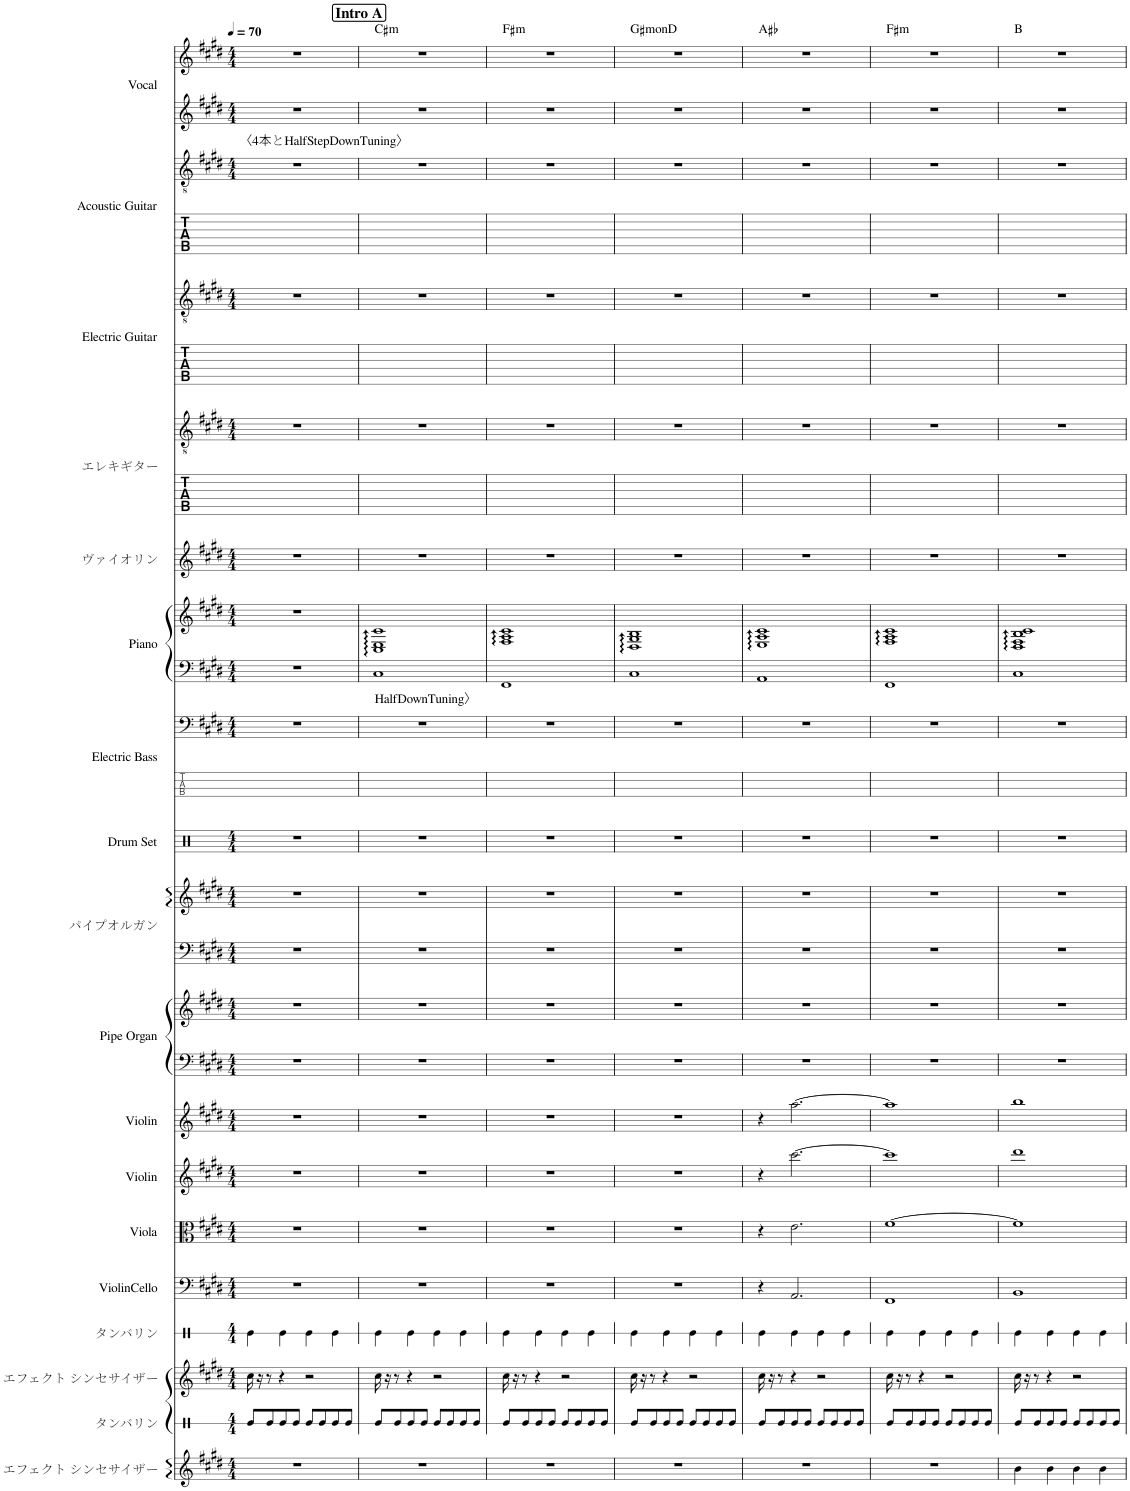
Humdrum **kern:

**kern	**kern	**kern	**kern	**kern	**kern	**kern	**kern	**kern	**kern	**kern	**kern	**kern	**kern	**kern	**harte	**kern	**kern	**kern	**kern	**kern	**kern	**kern	**kern	**kern	**harte	**kern	**kern	**harte
*part18	*part17	*part16	*part15	*part14	*part13	*part12	*part11	*part10	*part10	*part9	*part9	*part8	*part7	*part7	*part7	*part6	*part6	*part5	*part4	*part4	*part3	*part3	*part2	*part2	*part2	*part1	*part1	*part1
*staff26	*staff25	*staff24	*staff23	*staff22	*staff21	*staff20	*staff19	*staff18	*staff17	*staff16	*staff15	*staff14	*staff13	*staff12	*	*staff11	*staff10	*staff9	*staff8	*staff7	*staff6	*staff5	*staff4	*staff3	*	*staff2	*staff1	*
*I"エフェクト シンセサイザー	*I"タンバリン	*I"エフェクト シンセサイザー	*I"タンバリン	*I"ViolinCello	*I"Viola	*I"Violin	*I"Violin	*I"Pipe Organ	*	*I"パイプオルガン	*	*I"Drum Set	*I"Electric Bass	*	*	*I"Piano	*	*I"ヴァイオリン	*I"エレキギター	*	*I"Electric Guitar	*	*I"Acoustic Guitar	*	*	*I"Vocal	*	*
*	*	*	*	*I'Vc.	*I'Vla.	*I'Vln.	*I'Vln.	*I'Org.	*	*	*	*I'Drs.	*I'El. B.	*	*	*I'Pno.	*	*	*	*	*I'El. Guit.	*	*I'Guit.	*	*	*I'Vo.	*	*
*	*stria1	*	*stria1	*	*	*	*	*	*	*	*	*	*stria4	*	*	*	*	*	*stria6	*	*stria6	*	*stria6	*	*	*	*	*
*clefG2	*clefX	*clefG2	*clefX	*clefF4	*clefC3	*clefG2	*clefG2	*clefF4	*clefG2	*clefF4	*clefG2	*clefX	*	*clefF4	*	*clefF4	*clefG2	*clefG2	*	*clefGv2	*	*clefGv2	*	*clefGv2	*	*clefG2	*clefG2	*
*	*	*	*	*	*	*	*	*	*	*	*	*	*Trd7c12	*Trd7c12	*	*	*	*	*	*	*	*	*	*	*	*	*	*
*k[f#c#g#d#]	*k[]	*k[f#c#g#d#]	*k[]	*k[f#c#g#d#]	*k[f#c#g#d#]	*k[f#c#g#d#]	*k[f#c#g#d#]	*k[f#c#g#d#]	*k[f#c#g#d#]	*k[f#c#g#d#]	*k[f#c#g#d#]	*k[b-]	*k[f#c#g#d#]	*k[f#c#g#d#]	*	*k[f#c#g#d#]	*k[f#c#g#d#]	*k[f#c#g#d#]	*k[f#c#g#d#]	*k[f#c#g#d#]	*k[f#c#g#d#]	*k[f#c#g#d#]	*k[f#c#g#d#]	*k[f#c#g#d#]	*	*k[f#c#g#d#]	*k[f#c#g#d#]	*
*M4/4	*M4/4	*M4/4	*M4/4	*M4/4	*M4/4	*M4/4	*M4/4	*M4/4	*M4/4	*M4/4	*M4/4	*M4/4	*M4/4	*M4/4	*	*M4/4	*M4/4	*M4/4	*M4/4	*M4/4	*M4/4	*M4/4	*M4/4	*M4/4	*	*M4/4	*M4/4	*
*MM70	*MM70	*MM70	*MM70	*MM70	*MM70	*MM70	*MM70	*MM70	*MM70	*MM70	*MM70	*MM70	*MM70	*MM70	*	*MM70	*MM70	*MM70	*MM70	*MM70	*MM70	*MM70	*MM70	*MM70	*	*MM70	*MM70	*
=1	=1	=1	=1	=1	=1	=1	=1	=1	=1	=1	=1	=1	=1	=1	=1	=1	=1	=1	=1	=1	=1	=1	=1	=1	=1	=1	=1	=1
!	!	!	!	!	!	!	!	!	!	!	!	!	!	!	!	!	!	!	!	!	!	!	!	!	!LO:H:kt=〈4本とHalfStepDownTuning〉	!	!	!
1r	8Re/L	16cc#\	4Re\	1r	1r	1r	1r	1r	1r	1r	1r	1r	1r	1r	.	1r	1r	1r	1r	1r	1r	1r	1r	1r	N	1r	1r	.
.	.	16r	.	.	.	.	.	.	.	.	.	.	.	.	.	.	.	.	.	.	.	.	.	.	.	.	.	.
.	8Re/	8r	.	.	.	.	.	.	.	.	.	.	.	.	.	.	.	.	.	.	.	.	.	.	.	.	.	.
.	8Re/	4r	4Re\	.	.	.	.	.	.	.	.	.	.	.	.	.	.	.	.	.	.	.	.	.	.	.	.	.
.	8Re/J	.	.	.	.	.	.	.	.	.	.	.	.	.	.	.	.	.	.	.	.	.	.	.	.	.	.	.
.	8Re/L	2r	4Re\	.	.	.	.	.	.	.	.	.	.	.	.	.	.	.	.	.	.	.	.	.	.	.	.	.
.	8Re/	.	.	.	.	.	.	.	.	.	.	.	.	.	.	.	.	.	.	.	.	.	.	.	.	.	.	.
.	8Re/	.	4Re\	.	.	.	.	.	.	.	.	.	.	.	.	.	.	.	.	.	.	.	.	.	.	.	.	.
.	8Re/J	.	.	.	.	.	.	.	.	.	.	.	.	.	.	.	.	.	.	.	.	.	.	.	.	.	.	.
!!LO:REH:place=s1:a:B:cj:fs=14:t=Intro A
=2	=2	=2	=2	=2	=2	=2	=2	=2	=2	=2	=2	=2	=2	=2	=2	=2	=2	=2	=2	=2	=2	=2	=2	=2	=2	=2	=2	=2
!	!	!	!	!	!	!	!	!	!	!	!	!	!	!	!LO:H:kt=HalfDownTuning〉	!	!	!	!	!	!	!	!	!	!	!	!	!LO:H:kt=m
1r	8Re/L	16cc#\	4Re\	1r	1r	1r	1r	1r	1r	1r	1r	1r	1r	1r	N	1C#	1C# 1E 1c#	1r	1r	1r	1r	1r	1r	1r	.	1r	1r	C#:min
.	.	16r	.	.	.	.	.	.	.	.	.	.	.	.	.	.	.	.	.	.	.	.	.	.	.	.	.	.
.	8Re/	8r	.	.	.	.	.	.	.	.	.	.	.	.	.	.	.	.	.	.	.	.	.	.	.	.	.	.
.	8Re/	4r	4Re\	.	.	.	.	.	.	.	.	.	.	.	.	.	.	.	.	.	.	.	.	.	.	.	.	.
.	8Re/J	.	.	.	.	.	.	.	.	.	.	.	.	.	.	.	.	.	.	.	.	.	.	.	.	.	.	.
.	8Re/L	2r	4Re\	.	.	.	.	.	.	.	.	.	.	.	.	.	.	.	.	.	.	.	.	.	.	.	.	.
.	8Re/	.	.	.	.	.	.	.	.	.	.	.	.	.	.	.	.	.	.	.	.	.	.	.	.	.	.	.
.	8Re/	.	4Re\	.	.	.	.	.	.	.	.	.	.	.	.	.	.	.	.	.	.	.	.	.	.	.	.	.
.	8Re/J	.	.	.	.	.	.	.	.	.	.	.	.	.	.	.	.	.	.	.	.	.	.	.	.	.	.	.
=3	=3	=3	=3	=3	=3	=3	=3	=3	=3	=3	=3	=3	=3	=3	=3	=3	=3	=3	=3	=3	=3	=3	=3	=3	=3	=3	=3	=3
!	!	!	!	!	!	!	!	!	!	!	!	!	!	!	!	!	!	!	!	!	!	!	!	!	!	!	!	!LO:H:kt=m
1r	8Re/L	16cc#\	4Re\	1r	1r	1r	1r	1r	1r	1r	1r	1r	1r	1r	.	1FF#	1F# 1A 1c#	1r	1r	1r	1r	1r	1r	1r	.	1r	1r	F#:min
.	.	16r	.	.	.	.	.	.	.	.	.	.	.	.	.	.	.	.	.	.	.	.	.	.	.	.	.	.
.	8Re/	8r	.	.	.	.	.	.	.	.	.	.	.	.	.	.	.	.	.	.	.	.	.	.	.	.	.	.
.	8Re/	4r	4Re\	.	.	.	.	.	.	.	.	.	.	.	.	.	.	.	.	.	.	.	.	.	.	.	.	.
.	8Re/J	.	.	.	.	.	.	.	.	.	.	.	.	.	.	.	.	.	.	.	.	.	.	.	.	.	.	.
.	8Re/L	2r	4Re\	.	.	.	.	.	.	.	.	.	.	.	.	.	.	.	.	.	.	.	.	.	.	.	.	.
.	8Re/	.	.	.	.	.	.	.	.	.	.	.	.	.	.	.	.	.	.	.	.	.	.	.	.	.	.	.
.	8Re/	.	4Re\	.	.	.	.	.	.	.	.	.	.	.	.	.	.	.	.	.	.	.	.	.	.	.	.	.
.	8Re/J	.	.	.	.	.	.	.	.	.	.	.	.	.	.	.	.	.	.	.	.	.	.	.	.	.	.	.
=4	=4	=4	=4	=4	=4	=4	=4	=4	=4	=4	=4	=4	=4	=4	=4	=4	=4	=4	=4	=4	=4	=4	=4	=4	=4	=4	=4	=4
!	!	!	!	!	!	!	!	!	!	!	!	!	!	!	!	!	!	!	!	!	!	!	!	!	!	!	!	!LO:H:kt=m
1r	8Re/L	16cc#\	4Re\	1r	1r	1r	1r	1r	1r	1r	1r	1r	1r	1r	.	1C#	1D# 1G# 1B	1r	1r	1r	1r	1r	1r	1r	.	1r	1r	G#:min
.	.	16r	.	.	.	.	.	.	.	.	.	.	.	.	.	.	.	.	.	.	.	.	.	.	.	.	.	.
.	8Re/	8r	.	.	.	.	.	.	.	.	.	.	.	.	.	.	.	.	.	.	.	.	.	.	.	.	.	.
.	8Re/	4r	4Re\	.	.	.	.	.	.	.	.	.	.	.	.	.	.	.	.	.	.	.	.	.	.	.	.	.
.	8Re/J	.	.	.	.	.	.	.	.	.	.	.	.	.	.	.	.	.	.	.	.	.	.	.	.	.	.	.
.	8Re/L	2r	4Re\	.	.	.	.	.	.	.	.	.	.	.	.	.	.	.	.	.	.	.	.	.	.	.	.	.
.	8Re/	.	.	.	.	.	.	.	.	.	.	.	.	.	.	.	.	.	.	.	.	.	.	.	.	.	.	.
.	8Re/	.	4Re\	.	.	.	.	.	.	.	.	.	.	.	.	.	.	.	.	.	.	.	.	.	.	.	.	.
.	8Re/J	.	.	.	.	.	.	.	.	.	.	.	.	.	.	.	.	.	.	.	.	.	.	.	.	.	.	.
=5	=5	=5	=5	=5	=5	=5	=5	=5	=5	=5	=5	=5	=5	=5	=5	=5	=5	=5	=5	=5	=5	=5	=5	=5	=5	=5	=5	=5
!	!	!	!	!	!	!	!	!	!	!	!	!	!	!	!	!	!	!	!	!	!	!	!	!	!	!	!	!LO:H:kt=♭
1r	8Re/L	16cc#\	4Re\	4r	4r	4r	4r	1r	1r	1r	1r	1r	1r	1r	.	1AA	1E 1A 1c#	1r	1r	1r	1r	1r	1r	1r	.	1r	1r	.
.	.	16r	.	.	.	.	.	.	.	.	.	.	.	.	.	.	.	.	.	.	.	.	.	.	.	.	.	.
.	8Re/	8r	.	.	.	.	.	.	.	.	.	.	.	.	.	.	.	.	.	.	.	.	.	.	.	.	.	.
.	8Re/	4r	4Re\	2.AA/	2.e\	[2.ccc#\	[2.aa\	.	.	.	.	.	.	.	.	.	.	.	.	.	.	.	.	.	.	.	.	.
.	8Re/J	.	.	.	.	.	.	.	.	.	.	.	.	.	.	.	.	.	.	.	.	.	.	.	.	.	.	.
.	8Re/L	2r	4Re\	.	.	.	.	.	.	.	.	.	.	.	.	.	.	.	.	.	.	.	.	.	.	.	.	.
.	8Re/	.	.	.	.	.	.	.	.	.	.	.	.	.	.	.	.	.	.	.	.	.	.	.	.	.	.	.
.	8Re/	.	4Re\	.	.	.	.	.	.	.	.	.	.	.	.	.	.	.	.	.	.	.	.	.	.	.	.	.
.	8Re/J	.	.	.	.	.	.	.	.	.	.	.	.	.	.	.	.	.	.	.	.	.	.	.	.	.	.	.
=6	=6	=6	=6	=6	=6	=6	=6	=6	=6	=6	=6	=6	=6	=6	=6	=6	=6	=6	=6	=6	=6	=6	=6	=6	=6	=6	=6	=6
!	!	!	!	!	!	!	!	!	!	!	!	!	!	!	!	!	!	!	!	!	!	!	!	!	!	!	!	!LO:H:kt=m
1r	8Re/L	16cc#\	4Re\	1FF#	[1f#	1ccc#]	1aa]	1r	1r	1r	1r	1r	1r	1r	.	1FF#	1F# 1A 1c#	1r	1r	1r	1r	1r	1r	1r	.	1r	1r	F#:min
.	.	16r	.	.	.	.	.	.	.	.	.	.	.	.	.	.	.	.	.	.	.	.	.	.	.	.	.	.
.	8Re/	8r	.	.	.	.	.	.	.	.	.	.	.	.	.	.	.	.	.	.	.	.	.	.	.	.	.	.
.	8Re/	4r	4Re\	.	.	.	.	.	.	.	.	.	.	.	.	.	.	.	.	.	.	.	.	.	.	.	.	.
.	8Re/J	.	.	.	.	.	.	.	.	.	.	.	.	.	.	.	.	.	.	.	.	.	.	.	.	.	.	.
.	8Re/L	2r	4Re\	.	.	.	.	.	.	.	.	.	.	.	.	.	.	.	.	.	.	.	.	.	.	.	.	.
.	8Re/	.	.	.	.	.	.	.	.	.	.	.	.	.	.	.	.	.	.	.	.	.	.	.	.	.	.	.
.	8Re/	.	4Re\	.	.	.	.	.	.	.	.	.	.	.	.	.	.	.	.	.	.	.	.	.	.	.	.	.
.	8Re/J	.	.	.	.	.	.	.	.	.	.	.	.	.	.	.	.	.	.	.	.	.	.	.	.	.	.	.
=7	=7	=7	=7	=7	=7	=7	=7	=7	=7	=7	=7	=7	=7	=7	=7	=7	=7	=7	=7	=7	=7	=7	=7	=7	=7	=7	=7	=7
4b\	8Re/L	16cc#\	4Re\	1BB	1f#]	1ddd#	1bb	1r	1r	1r	1r	1r	1r	1r	.	1C#	1D# 1F# 1B 1c#	1r	1r	1r	1r	1r	1r	1r	.	1r	1r	B:maj
.	.	16r	.	.	.	.	.	.	.	.	.	.	.	.	.	.	.	.	.	.	.	.	.	.	.	.	.	.
.	8Re/	8r	.	.	.	.	.	.	.	.	.	.	.	.	.	.	.	.	.	.	.	.	.	.	.	.	.	.
4b\	8Re/	4r	4Re\	.	.	.	.	.	.	.	.	.	.	.	.	.	.	.	.	.	.	.	.	.	.	.	.	.
.	8Re/J	.	.	.	.	.	.	.	.	.	.	.	.	.	.	.	.	.	.	.	.	.	.	.	.	.	.	.
4b\	8Re/L	2r	4Re\	.	.	.	.	.	.	.	.	.	.	.	.	.	.	.	.	.	.	.	.	.	.	.	.	.
.	8Re/	.	.	.	.	.	.	.	.	.	.	.	.	.	.	.	.	.	.	.	.	.	.	.	.	.	.	.
4b\	8Re/	.	4Re\	.	.	.	.	.	.	.	.	.	.	.	.	.	.	.	.	.	.	.	.	.	.	.	.	.
.	8Re/J	.	.	.	.	.	.	.	.	.	.	.	.	.	.	.	.	.	.	.	.	.	.	.	.	.	.	.
=	=	=	=	=	=	=	=	=	=	=	=	=	=	=	=	=	=	=	=	=	=	=	=	=	=	=	=	=
*-	*-	*-	*-	*-	*-	*-	*-	*-	*-	*-	*-	*-	*-	*-	*-	*-	*-	*-	*-	*-	*-	*-	*-	*-	*-	*-	*-	*-
